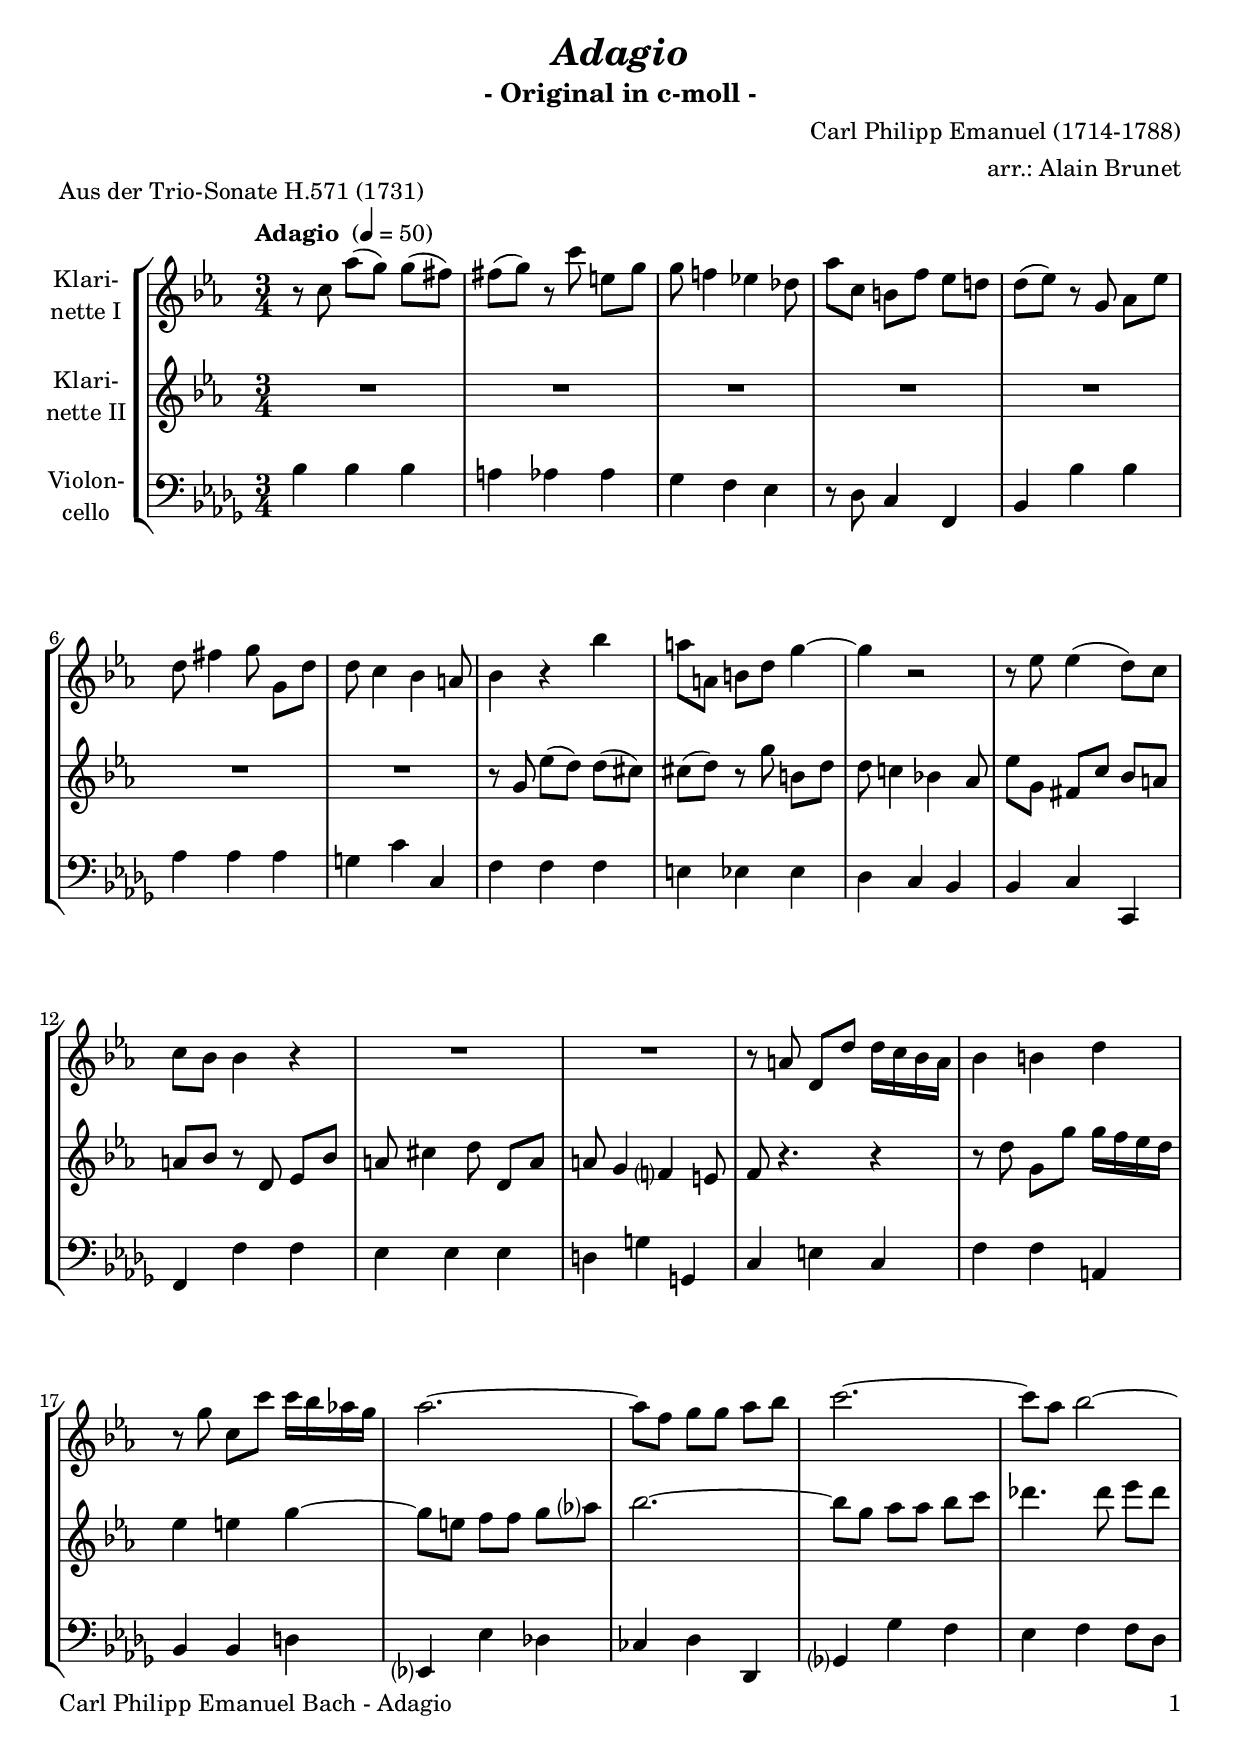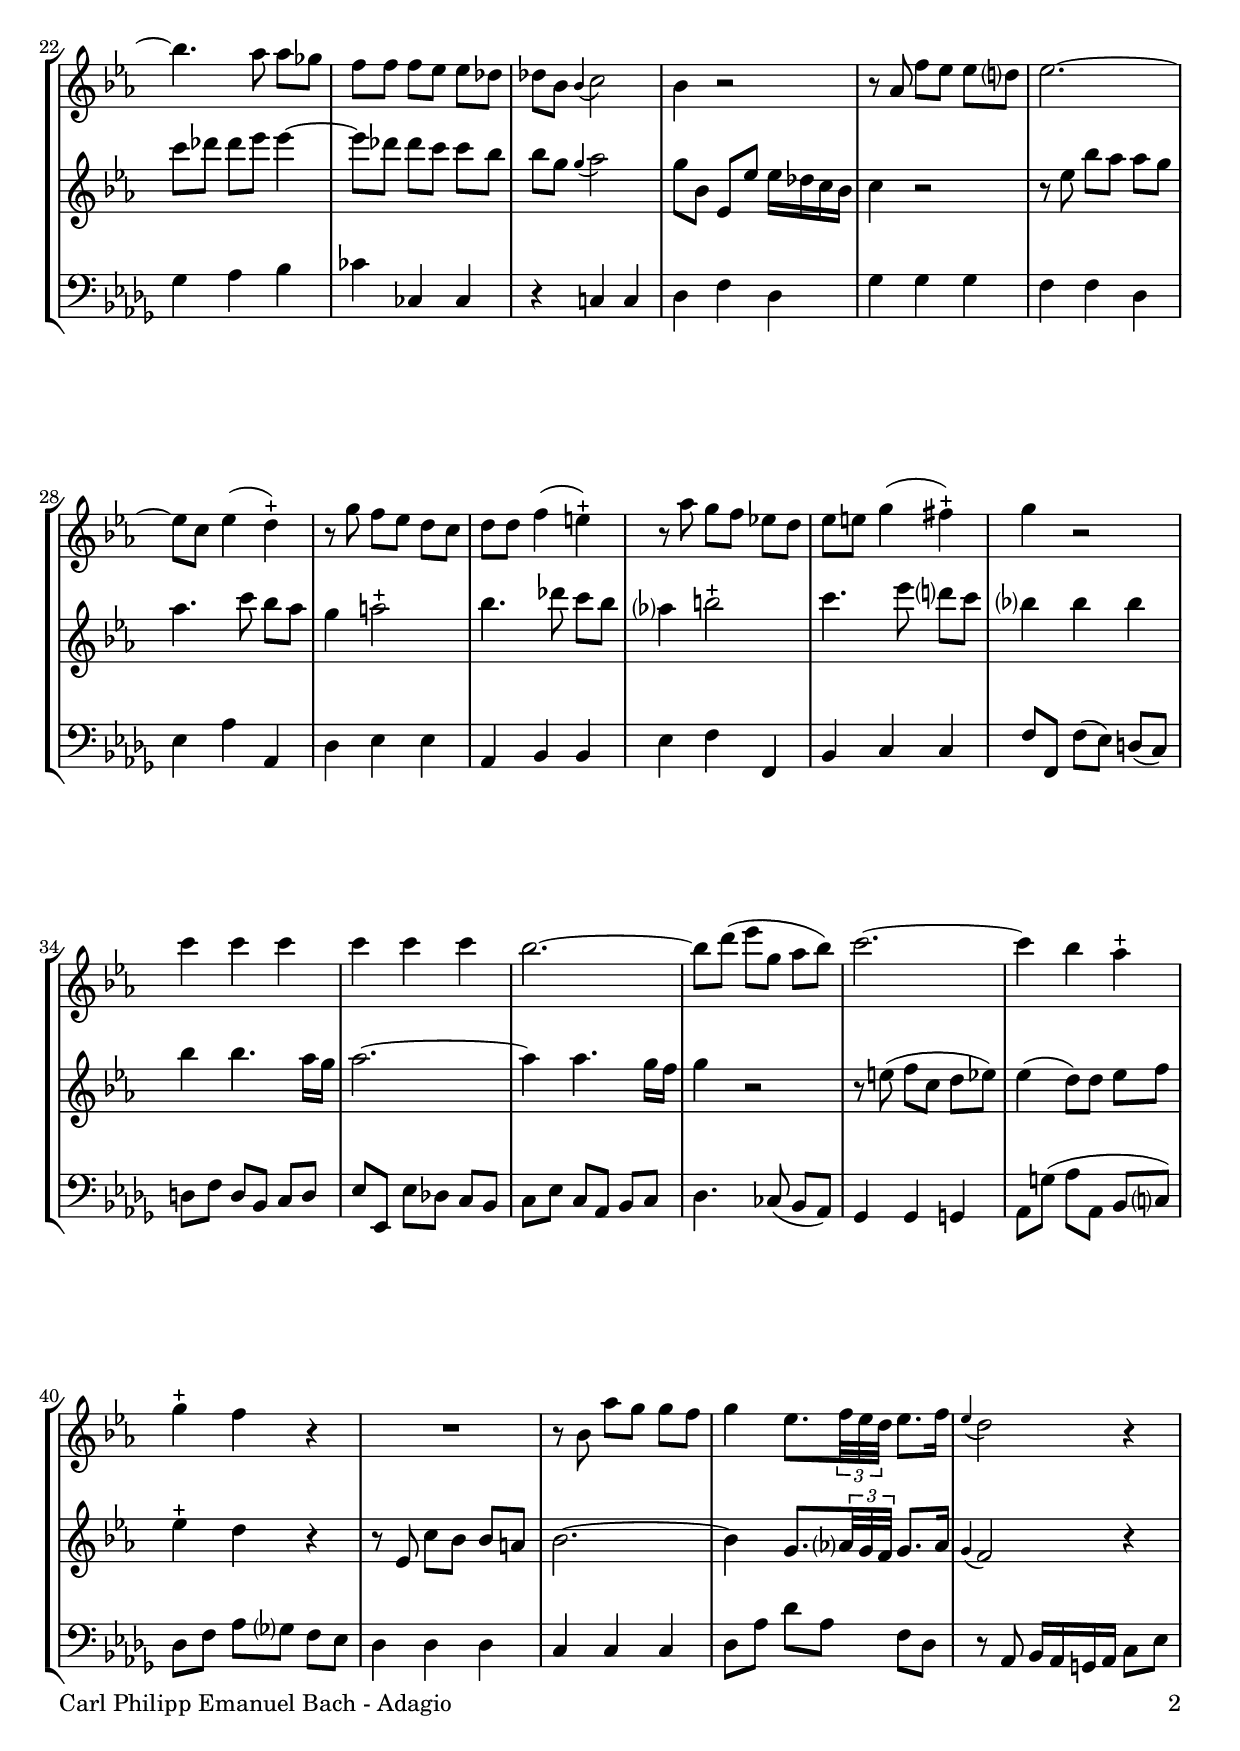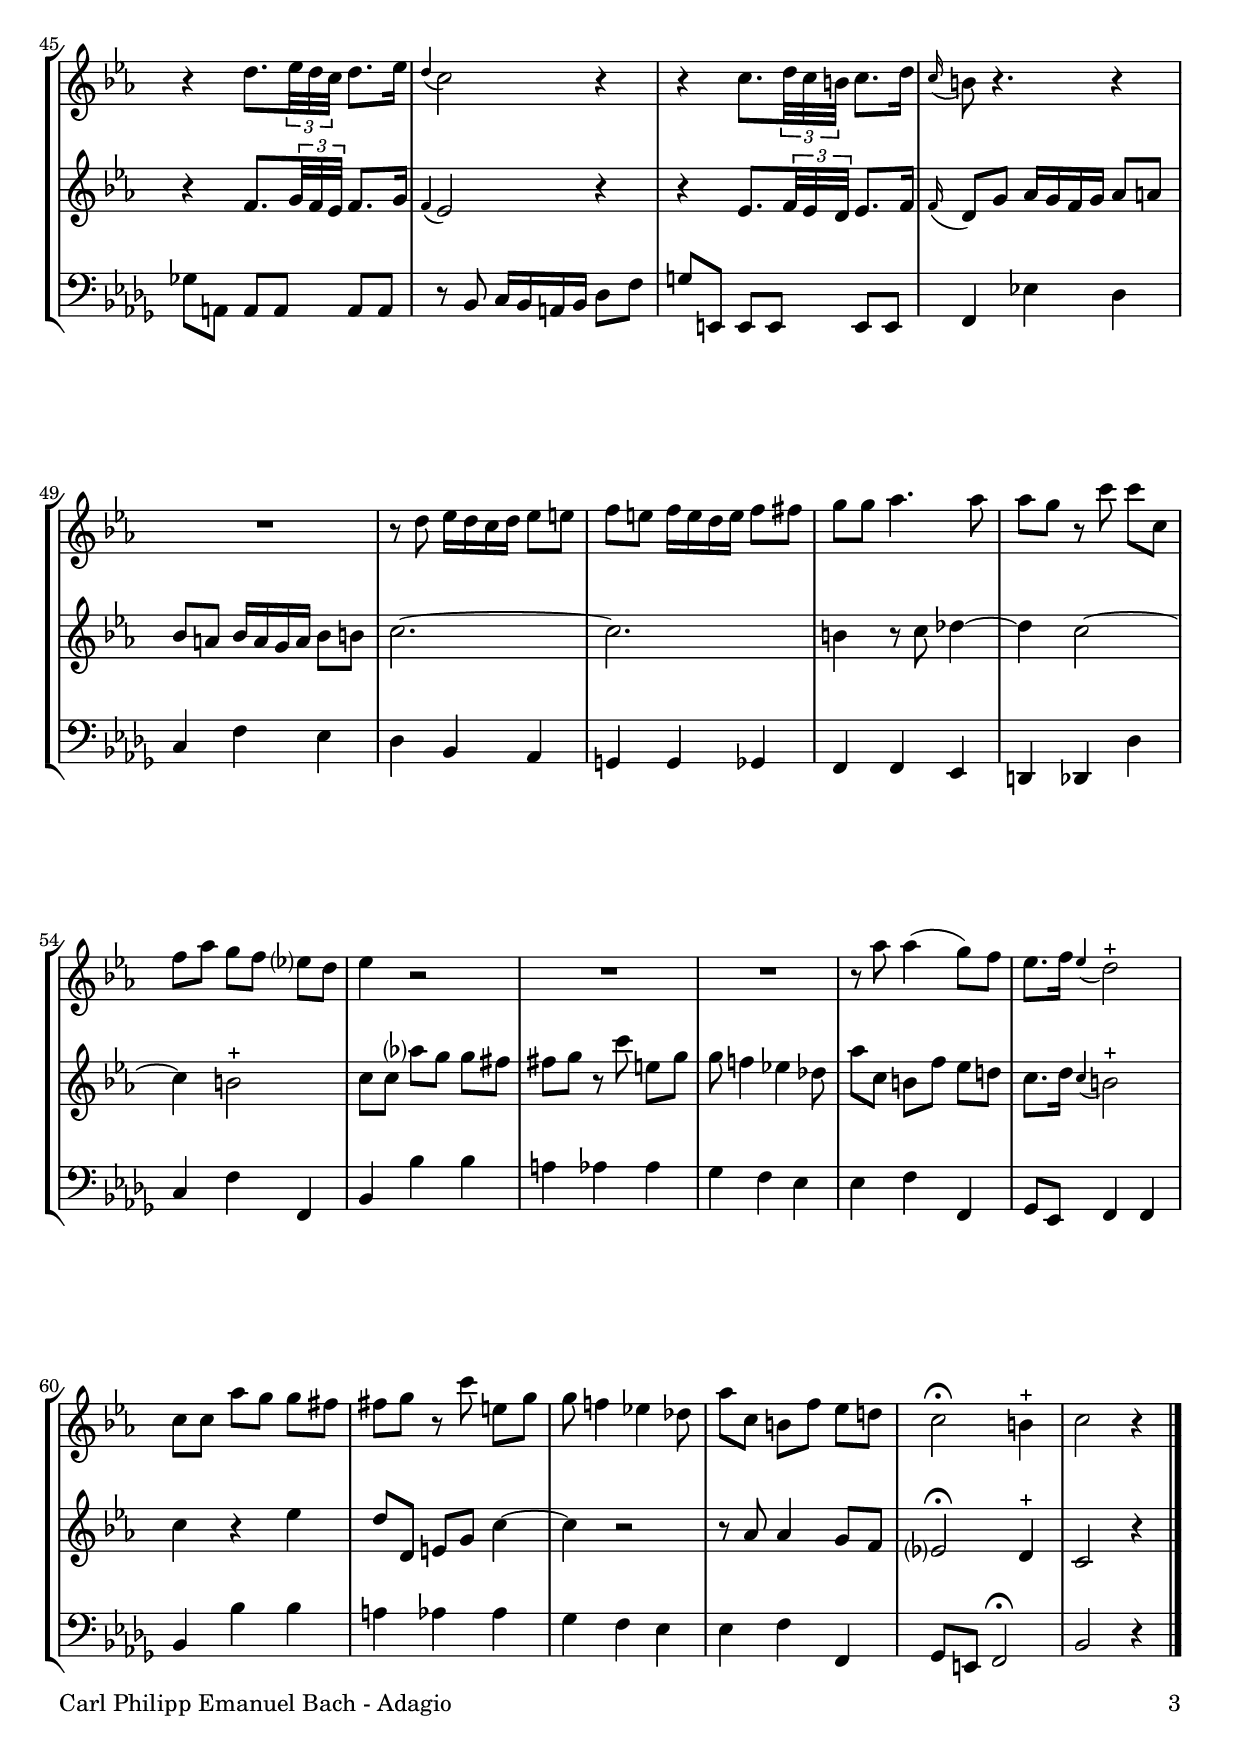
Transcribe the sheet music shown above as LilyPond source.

\version "2.18.2"
\include "deutsch.ly"
  
#(set-global-staff-size 20.5)

\header {
  title     = \markup \bold \italic "Adagio"
  subtitle  = "- Original in c-moll -"
  composer  = "Carl Philipp Emanuel (1714-1788)"
  arranger  = "arr.: Alain Brunet"
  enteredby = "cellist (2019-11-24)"
  piece     = "Aus der Trio-Sonate H.571 (1731)"
}

voiceconsts = {
  \key c \minor
  \time 3/4
  \clef "treble"
%  \numericTimeSignature
  \compressFullBarRests
  % Set default beaming for all staves
  \set Timing.beamExceptions = #'()
  \set Timing.baseMoment     = #(ly:make-moment 1 4)
  \set Timing.beatStructure  = #'(1 1 1)
  \tempo "Adagio " 4=50
}

micl = "clarinet"
mifl = "flute"
miob = "oboe"
mifh = "french horn"
misx = "tenor sax"
mist = "string ensemble 1"
%miba = "cello"
miba = "bassoon"
%miba = "pizzicato strings"

va = \relative c'' {
  \voiceconsts

  r8 c as'( g) g( fis)
  fis( g) r c e, g
  g f!4 es! des8
  as' c, h f' es d!
  d( es) r g, as es'
  d fis4 g8 g, d'

  d c4 b a8
  b4 r b'
  a8 a, h d g4~
  g r2
  r8 es es4( d8) c
  c b b4 r

  R2.*2
  r8 a d, d' d16 c b a
  b4 h d
  r8 g c, c' c16 b as! g
  as2.~

  as8 f g g as b
  c2.~
  c8 as b2~
  b4. as8 as ges
  f f f es es des
  des b \appoggiatura b4 c2

  b4 r2
  r8 as f' es es d?
  es2.~
  es8 c es4( d)-+
  r8 g f es d c
  d d f4( e)-+
  r8 as g f es! d

  es e g4( fis)-+
  g r2
  c4 c c
  c c c
  b2.~
  b8 d( es g, as b)

  c2.~
  c4 b as-+
  g-+ f r
  R2.
  r8 b, as' g g f
  g4 es8. \tuplet 3/2 16 { f32 es d } es8. f16

  \appoggiatura es4 d2 r4
  r d8. \tuplet 3/2 16 { es32 d c } d8. es16
  \appoggiatura d4 c2 r4
  r c8. \tuplet 3/2 16 { d32 c h } c8. d16
  \appoggiatura c h8 r4. r4

  R2.
  r8 d es16 d c d es8 e
  f e f16 e d e f8 fis
  g g as4. as8
  as g r c c c,

  f as g f es? d
  es4 r2
  R2.*2
  r8 as as4( g8) f
  es8. f16 \appoggiatura es4 d2-+

  c8 c as' g g fis
  fis g r c e, g
  g f!4 es! des8
  as' c, h f' es d!
  c2\fermata h4-+
  c2 r4 \bar "|."
}

vb = \relative c'' {
  \voiceconsts

  R2.*7
  r8 g es'( d) d( cis)
  cis( d) r g h, d
  d c!4 b! as8
  es' g, fis c' b a
  a b r d, es b'

  a cis4 d8 d, a'
  a g4 f? e8
  f r4. r4
  r8 d' g, g' g16 f es d
  es4 e g~
  g8 e f f g as?

  b2.~
  b8 g as as b c
  des4. des8 es des
  c des des es es4~
  es8 des des c c b
  b g \appoggiatura g4 as2

  g8 b, es, es' es16 des c b
  c4 r2
  r8 es b' as as g
  as4. c8 b as
  g4 a2-+
  b4. des8 c b
  as?4 h2-+

  c4. es8 d? c
  b?4 b b
  b b4. as16 g
  as2.~
  as4 as4. g16 f
  g4 r2

  r8 e( f c d es)
  es4( d8) d es f
  es4-+ d r
  r8 es, c' b b a
  b2.~
  b4 g8. \tuplet 3/2 16 { as?32 g f } g8. as16

  \appoggiatura g4 f2 r4
  r f8. \tuplet 3/2 16 { g32 f es } f8. g16
  \appoggiatura f4 es2 r4
  r es8. \tuplet 3/2 16 { f32 es d } es8. f16
  \appoggiatura f d8 g as16 g f g as8 a

  b a b16 a g a b8 h
  c2.~
  c
  h4 r8 c des4~
  des c2~

  c4 h2-+
  c8 c as'? g g fis
  fis g r c e, g
  g f!4 es! des8
  as' c, h f' es d!
  c8. d16 \appoggiatura c4 h2-+

  c4 r es
  d8 d, e g c4~
  c r2
  r8 as as4 g8 f
  es?2\fermata d4-+
  c2 r4 \bar "|."
}

vc = \relative c' {
  \voiceconsts
  \clef "bass"

  c4 c c
  h b b
  as g f
  r8 es d4 g,
  c c' c
  b b b

  a d d,
  g g g
  fis f f
  es d c
  c d d,
  g g' g

  f f f
  e a a,
  d fis d
  g g h,
  c c e
  f,? f' es!

  des es es,
  as? as' g
  f g g8 es
  as4 b c
  des des, des
  r d! d

  es g es
  as as as
  g g es
  f b b,
  es f f
  b, c c
  f g g,

  c d d
  g8 g, g'( f) e( d)
  e g e c d e
  f f, f' es! d c
  d f d b c d
  es4. des8( c b)

  as4 as a
  b8 a'( b b, c d?)
  es g b as? g f
  es4 es es
  d d d
  es8 b' es b g es

  r b c16 b a b d8 f
  as! h, h h h h
  r c d16 c h c es8 g
  a fis, fis fis fis fis
  g4 f'! es

  d g f
  es c b
  a a as
  g g f
  e es es'

  d g g,
  c c' c
  h b b
  as g f
  f g g,
  as8 f g4 g

  c c' c
  h b b
  as g f
  f g g,
  as8 fis g2\fermata
  c r4 \bar "|."
}


music = \new StaffGroup <<
      \new Staff {
	\set Staff.midiInstrument = \micl
	\set Staff.instrumentName = \markup \center-column { "Klari-" "nette I" }
	\transpose c c { \va }
      }

      \new Staff {
	\set Staff.midiInstrument = \micl
	\set Staff.instrumentName = \markup \center-column { "Klari-" "nette II" }
	\transpose c c { \vb }
      }

      \new Staff {
	\set Staff.midiInstrument = \miba
	\set Staff.instrumentName = \markup \center-column { "Violon-" "cello" }
	\transpose c b, { \vc }
      }
>>

\book {
   \paper {
    print-page-number = ##t
    print-first-page-number = ##t
    ragged-last-bottom = ##f
    oddHeaderMarkup = \markup \null
    evenHeaderMarkup = \markup \null
    oddFooterMarkup = \markup {
      \fill-line {
        \on-the-fly #print-page-number-check-first
        "Carl Philipp Emanuel Bach - Adagio" \fromproperty #'page:page-number-string
      }
    }
    evenFooterMarkup = \oddFooterMarkup
  } \score {
    \music
    \layout { }
  }

  \score {
    \unfoldRepeats \music

    \midi {
      \context {
        \Score
      }
    }
  }
}
